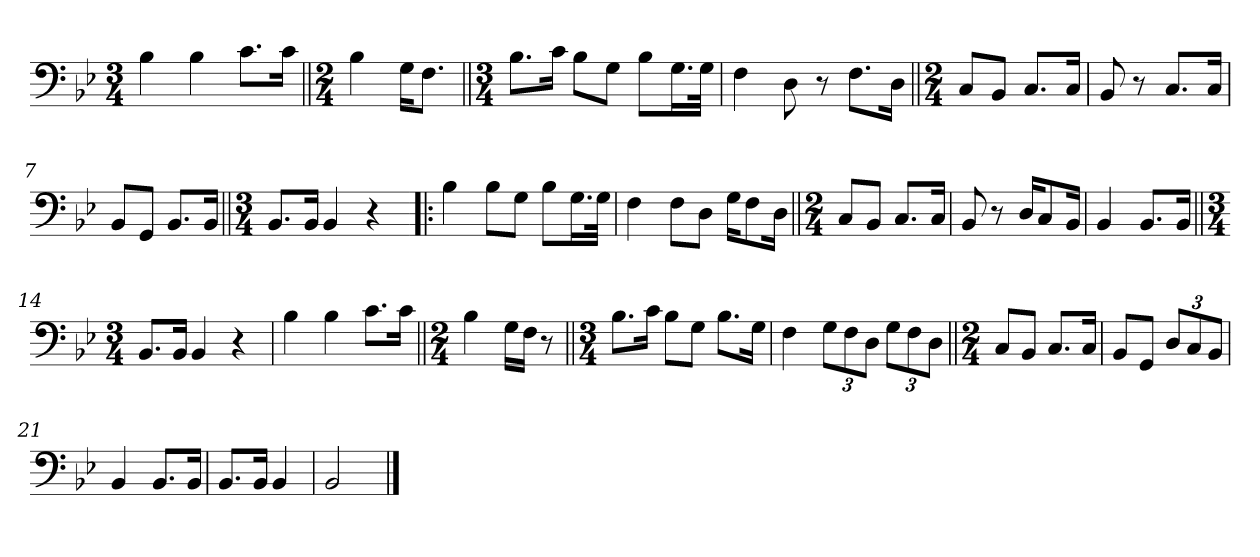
**kern
*part1
*staff1
*clefF4
*k[b-e-]
*M3/4
=1
4B-\
4B-\
8.c\L
16c\Jk
=2||
*M2/4
4B-\
16G\KL
8.F\J
=3||
*M3/4
8.B-\L
16c\Jk
8B-\L
8G\J
8B-\L
16.G\L
32G\JJk
=4
4F\
8D\
8r
8.F\L
16D\Jk
=5||
*M2/4
8C/L
8BB-/J
8.C/L
16C/Jk
=6
8BB-/
8r
8.C/L
16C/Jk
=7
8BB-/L
8GG/J
8.BB-/L
16BB-/Jk
=8||
*M3/4
8.BB-/L
16BB-/Jk
4BB-/
4r
=9!|:
4B-\
8B-\L
8G\J
8B-\L
16.G\L
32G\JJk
=10
4F\
8F\L
8D\J
16G\KL
8F\
16D\Jk
=11||
*M2/4
8C/L
8BB-/J
8.C/L
16C/Jk
=12
8BB-/
8r
16D/KL
8C/
16BB-/Jk
=13
4BB-/
8.BB-/L
16BB-/Jk
=14||
*M3/4
8.BB-/L
16BB-/Jk
4BB-/
4r
=15
4B-\
4B-\
8.c\L
16c\Jk
=16||
*M2/4
4B-\
16G\LL
16F\JJ
8r
=17||
*M3/4
8.B-\L
16c\Jk
8B-\L
8G\J
8.B-\L
16G\Jk
=18
4F\
12G\L
12F\
12D\J
12G\L
12F\
12D\J
=19||
*M2/4
8C/L
8BB-/J
8.C/L
16C/Jk
=20
8BB-/L
8GG/J
12D/L
12C/
12BB-/J
=21
4BB-/
8.BB-/L
16BB-/Jk
=22
8.BB-/L
16BB-/Jk
4BB-/
=23
2BB-/
==
*-
